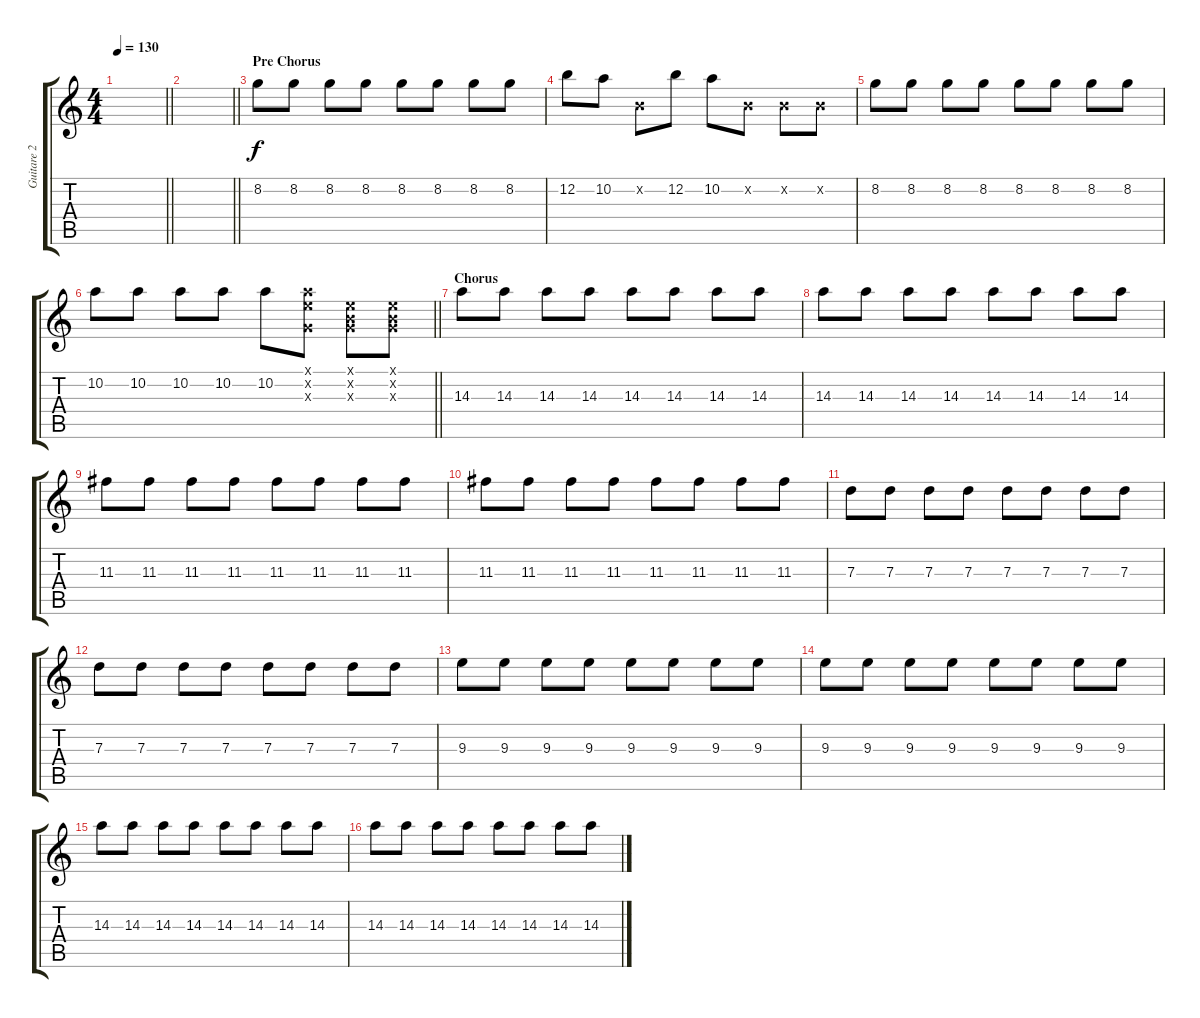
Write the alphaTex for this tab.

\track ("Guitare 2" "Guitare 2") {instrument distortionguitar}
\staff {score tabs}
\tuning (E4 B3 G3 D3 A2 E2) {hide}
\ts (4 4)
\tempo 130
\clef g2
\barLineRight lightlight
\ks c
|
\barLineRight lightlight
|
\section ("" "Pre Chorus")
8.2.8 8.2.8 8.2.8 8.2.8 8.2.8 8.2.8 8.2.8 8.2.8 |
12.2.8 10.2.8 0.2{x}.8 12.2.8 10.2.8 0.2{x}.8 0.2{x}.8 0.2{x}.8 |
8.2.8 8.2.8 8.2.8 8.2.8 8.2.8 8.2.8 8.2.8 8.2.8 |
\barLineRight lightlight
10.2.8 10.2.8 10.2.8 10.2.8 10.2.8 (0.1{x} 10.2{x} 0.3{x}).8 (0.1{x} 0.2{x} 0.3{x}).8 (0.1{x} 0.2{x} 0.3{x}).8 |
\section ("" "Chorus")
14.3.8 14.3.8 14.3.8 14.3.8 14.3.8 14.3.8 14.3.8 14.3.8 |
14.3.8 14.3.8 14.3.8 14.3.8 14.3.8 14.3.8 14.3.8 14.3.8 |
11.3.8 11.3.8 11.3.8 11.3.8 11.3.8 11.3.8 11.3.8 11.3.8 |
11.3.8 11.3.8 11.3.8 11.3.8 11.3.8 11.3.8 11.3.8 11.3.8 |
7.3.8 7.3.8 7.3.8 7.3.8 7.3.8 7.3.8 7.3.8 7.3.8 |
7.3.8 7.3.8 7.3.8 7.3.8 7.3.8 7.3.8 7.3.8 7.3.8 |
9.3.8 9.3.8 9.3.8 9.3.8 9.3.8 9.3.8 9.3.8 9.3.8 |
9.3.8 9.3.8 9.3.8 9.3.8 9.3.8 9.3.8 9.3.8 9.3.8 |
14.3.8 14.3.8 14.3.8 14.3.8 14.3.8 14.3.8 14.3.8 14.3.8 |
14.3.8 14.3.8 14.3.8 14.3.8 14.3.8 14.3.8 14.3.8 14.3.8
